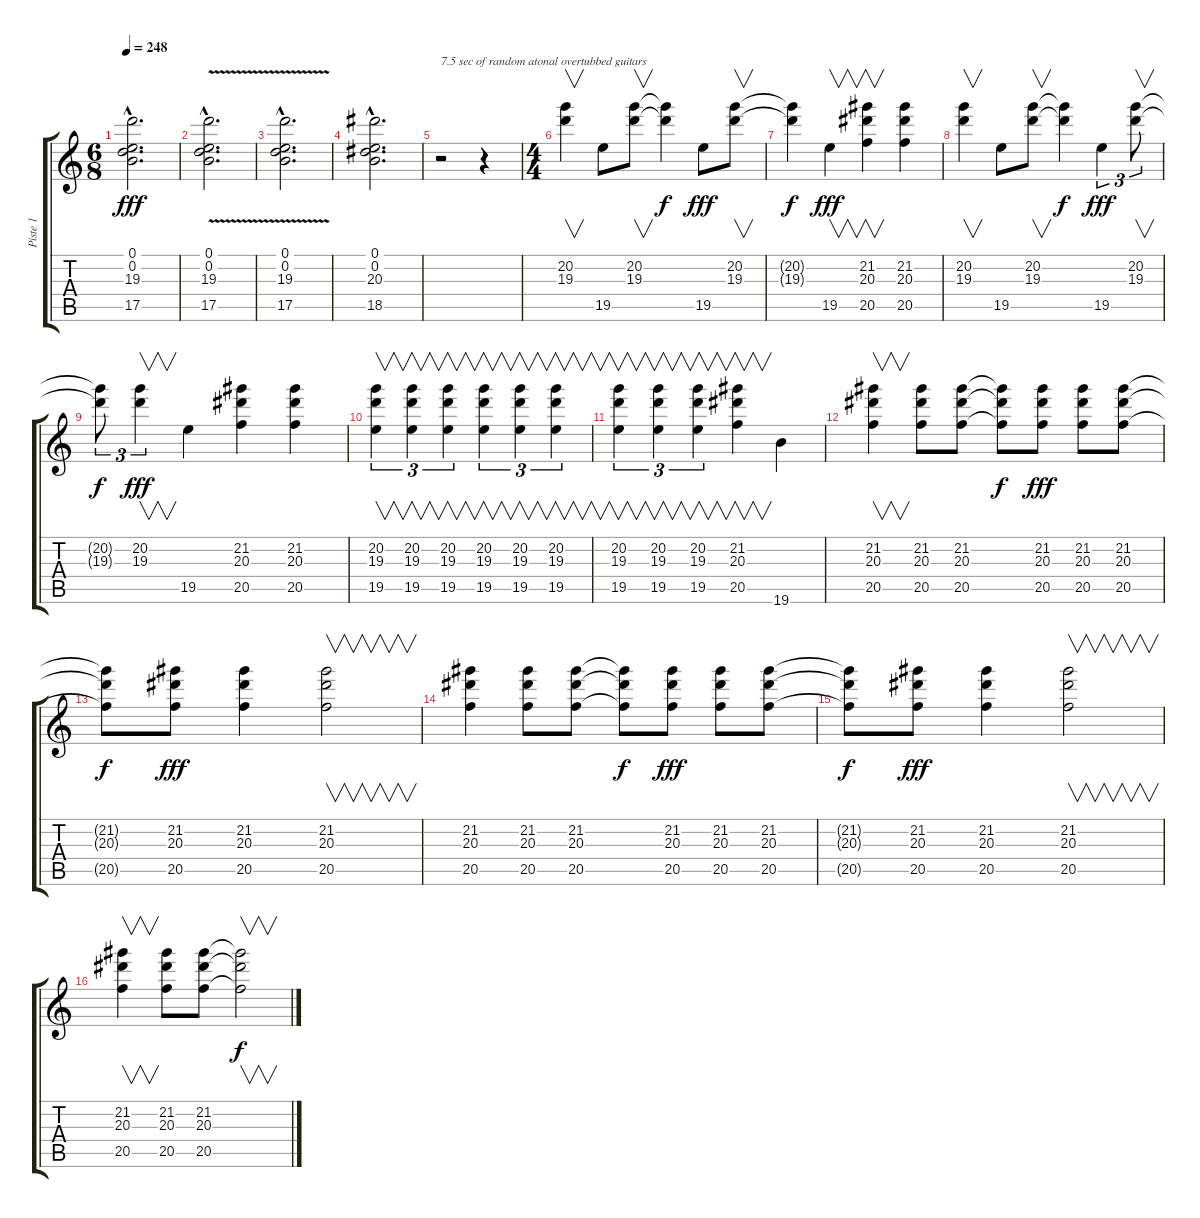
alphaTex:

\track ("Piste 1" "Piste 1") {instrument distortionguitar}
\staff {score tabs}
\tuning (E4 B3 G3 D3 A2 E2) {hide}
\ts (6 8)
\tempo 248
\clef g2
\ks c
(0.1{hac} 0.2{hac} 19.3{hac} 17.5{hac}).2{d dy fff} |
(0.1{v hac} 0.2{v hac} 19.3{v hac} 17.5{v hac}).2{d} |
(0.1{v hac} 0.2{v hac} 19.3{v hac} 17.5{v hac}).2{d} |
(0.1{hac} 0.2{hac} 20.3{hac} 18.5{hac}).2{d} |
r.2{txt "7.5 sec of random atonal overtubbed guitars"} r.4 |
\ts (4 4)
(20.2 19.3).4{v} 19.5.8 (20.2 19.3).8{v} (20.2{t} 19.3{t}).4{dy f} 19.5.8{dy fff} (20.2 19.3).8{v} |
(20.2{t} 19.3{t}).4{dy f} 19.5.4{v dy fff} (21.2 20.3 20.5).4{v} (21.2 20.3 20.5).4 |
(20.2 19.3).4{v} 19.5.8 (20.2 19.3).8{v} (20.2{t} 19.3{t}).4{dy f} 19.5.4{tu (3 2) dy fff} (20.2 19.3).8{v tu (3 2)} |
(20.2{t} 19.3{t}).8{tu (3 2) dy f} (20.2 19.3).4{v tu (3 2) dy fff} 19.5.4 (21.2 20.3 20.5).4 (21.2 20.3 20.5).4 |
(20.2 19.3 19.5).4{v tu (3 2)} (20.2 19.3 19.5).4{v tu (3 2)} (20.2 19.3 19.5).4{v tu (3 2)} (20.2 19.3 19.5).4{v tu (3 2)} (20.2 19.3 19.5).4{v tu (3 2)} (20.2 19.3 19.5).4{v tu (3 2)} |
(20.2 19.3 19.5).4{v tu (3 2)} (20.2 19.3 19.5).4{v tu (3 2)} (20.2 19.3 19.5).4{v tu (3 2)} (21.2 20.3 20.5).4{v} 19.6.4 |
(21.2 20.3 20.5).4{v} (21.2 20.3 20.5).8 (21.2 20.3 20.5).8 (21.2{t} 20.3{t} 20.5{t}).8{dy f} (21.2 20.3 20.5).8{dy fff} (21.2 20.3 20.5).8 (21.2 20.3 20.5).8 |
(21.2{t} 20.3{t} 20.5{t}).8{dy f} (21.2 20.3 20.5).8{dy fff} (21.2 20.3 20.5).4 (21.2 20.3 20.5).2{v} |
(21.2 20.3 20.5).4 (21.2 20.3 20.5).8 (21.2 20.3 20.5).8 (21.2{t} 20.3{t} 20.5{t}).8{dy f} (21.2 20.3 20.5).8{dy fff} (21.2 20.3 20.5).8 (21.2 20.3 20.5).8 |
(21.2{t} 20.3{t} 20.5{t}).8{dy f} (21.2 20.3 20.5).8{dy fff} (21.2 20.3 20.5).4 (21.2 20.3 20.5).2{v} |
(21.2 20.3 20.5).4{v} (21.2 20.3 20.5).8 (21.2 20.3 20.5).8 (21.2{t} 20.3{t} 20.5{t}).2{v dy f}
